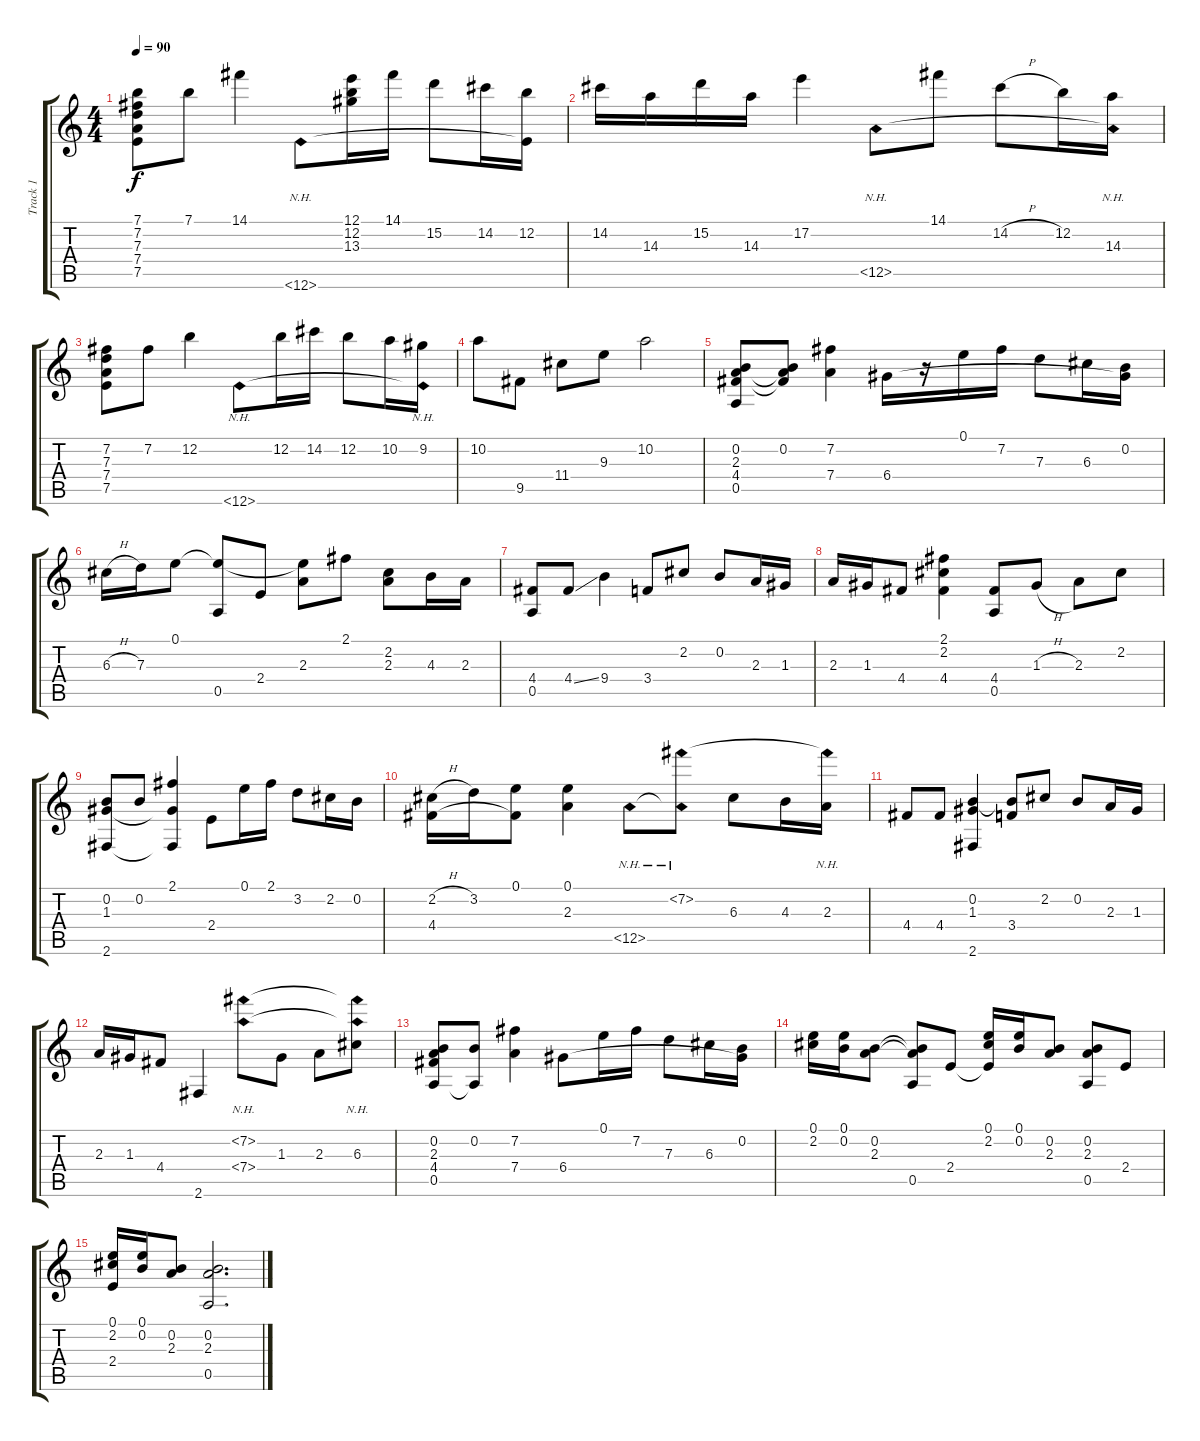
\track ("Track 1" "Track 1") {instrument acousticguitarsteel}
\staff {score tabs}
\tuning (E4 B3 G3 D3 A2 E2) {hide}
\ts (4 4)
\tempo 90
\clef g2
\ks c
(7.1 7.2 7.3 7.4 7.5).8{dy f} 7.1.8 14.1.4 12.6{nh}.8 (12.1 12.2 13.3).16 14.1.16 15.2.8 14.2.16 (12.2 12.6{t}).16 |
14.2.16 14.3.16 15.2.16 14.3.16 17.2.4 12.5{nh}.8 14.1.8 14.2{h}.8 12.2.16 (14.3 12.5{nh t}).16 |
(7.2 7.3 7.4 7.5).8 7.2.8 12.2.4 12.6{nh}.8 12.2.16 14.2.16 12.2.8 10.2.16 (9.2 12.6{nh t}).16 |
10.2.8 9.5.8 11.4.8 9.3.8 10.2.2 |
(0.2 2.3 4.4 0.5).8 (0.2 2.3{t} 4.4{t}).8 (7.2 7.4).4 6.4.16 r.16 0.1.16 7.2.16 7.3.8 6.3.16 (0.2 6.4{t}).16 |
6.3{h}.16 7.3.16 0.1.8 (0.1{t} 0.5).8 2.4.8 (0.1{t} 2.3).8 2.1.8 (2.2 2.3).8 4.3.16 2.3.16 |
(4.4 0.5).8 4.4{ss}.8 9.4.4 3.4.8 2.2.8 0.2.8 2.3.16 1.3.16 |
2.3.16 1.3.16 4.4.8 (2.1 2.2 4.4).4 (4.4 0.5).8 1.3{h}.8 2.3.8 2.2.8 |
(0.2 1.3 2.6).8 0.2.8 (2.1 1.3{t} 2.6{t}).4 2.4.8 0.1.16 2.1.16 3.2.8 2.2.16 0.2.16 |
(2.2{h} 4.4).16 3.2.16 (0.1 4.4{t}).8 (0.1 2.3).4 12.5{nh}.8 (7.2{nh} 12.5{nh t}).8 6.3.8 4.3.16 (7.2{nh t} 2.3).16 |
4.4.8 4.4.8 (0.2 1.3 2.6).4 (0.2{t} 3.4).8 2.2.8 0.2.8 2.3.16 1.3.16 |
2.3.16 1.3.16 4.4.8 2.6.4 (7.2{nh} 7.4{nh}).8 1.3.8 2.3.8 (7.2{nh t} 6.3 7.4{nh t}).8 |
(0.2 2.3 4.4 0.5).8 (0.2 0.5{t}).8 (7.2 7.4).4 6.4.8 0.1.16 7.2.16 7.3.8 6.3.16 (0.2 6.4{t}).16 |
(0.1 2.2).16 (0.1 0.2).16 (0.2 2.3).8 (0.2{t} 2.3{t} 0.5).8 2.4.8 (0.1 2.2 2.4{t}).16 (0.1 0.2).16 (0.2 2.3).8 (0.2 2.3 0.5).8 2.4.8 |
(0.1 2.2 2.4).16 (0.1 0.2).16 (0.2 2.3).8 (0.2 2.3 0.5).2{d}
